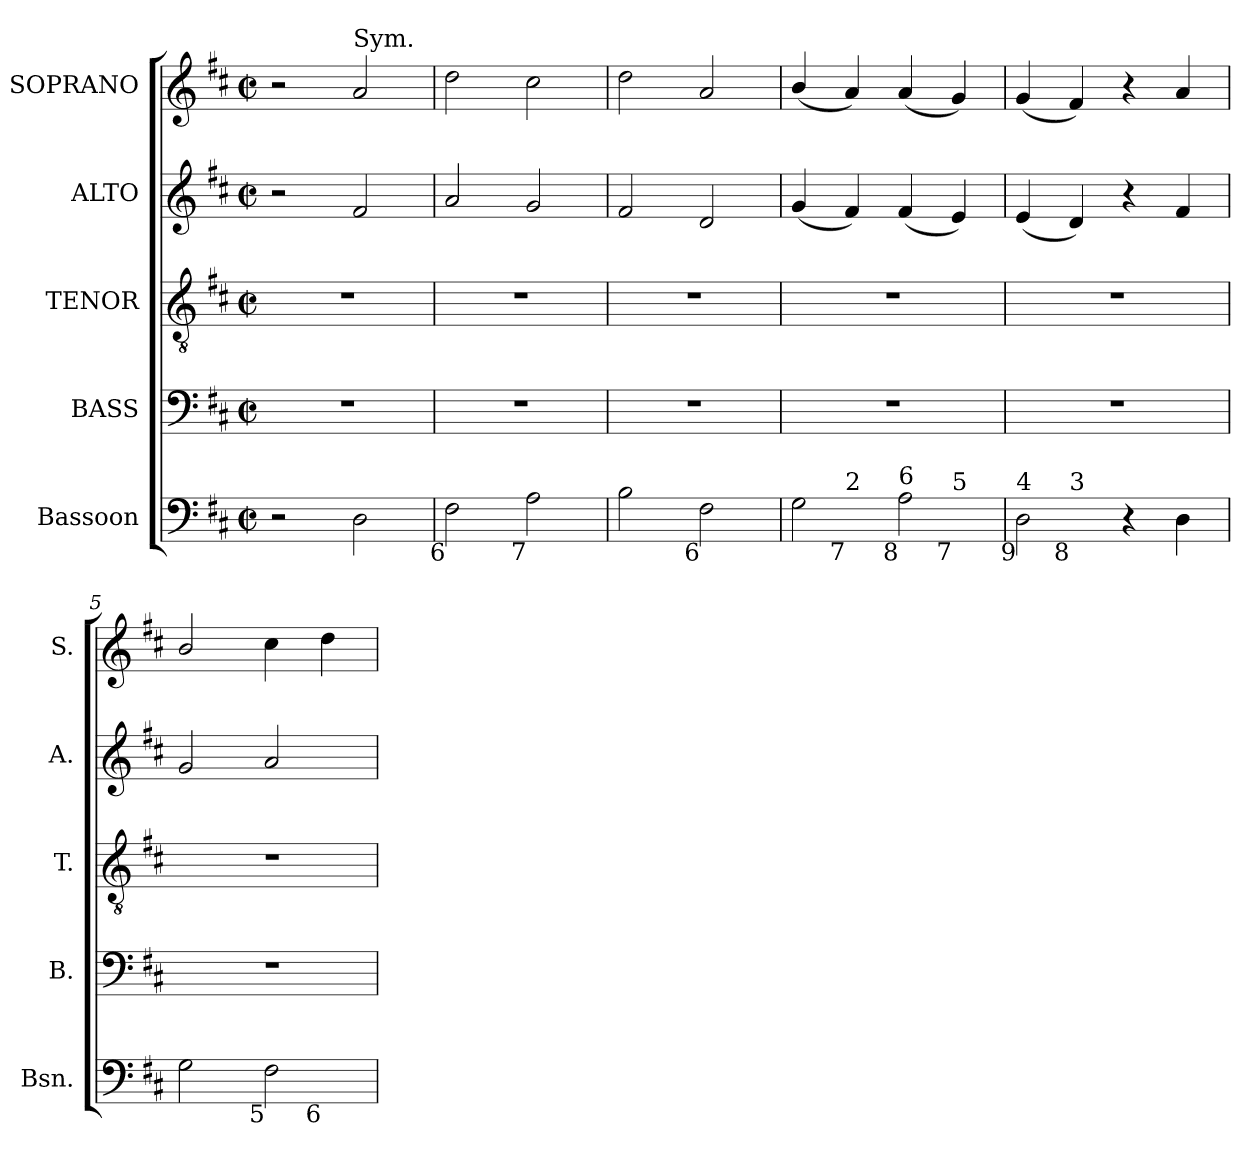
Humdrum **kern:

**kern	**kern	**kern	**kern	**kern
*part5	*part4	*part3	*part2	*part1
*staff5	*staff4	*staff3	*staff2	*staff1
*I"Bassoon	*I"BASS	*I"TENOR	*I"ALTO	*I"SOPRANO
*I'Bsn.	*I'B.	*I'T.	*I'A.	*I'S.
!!LO:PB:g=z
*clefF4	*clefF4	*clefGv2	*clefG2	*clefG2
*	*	*ITrd7c12	*	*
*k[f#c#]	*k[f#c#]	*k[f#c#]	*k[f#c#]	*k[f#c#]
*D:	*D:	*D:	*D:	*D:
*M2/2	*M2/2	*M2/2	*M2/2	*M2/2
*met(c|)	*met(c|)	*met(c|)	*met(c|)	*met(c|)
=	=	=	=	=
2r	1r	1r	2r	2r
!	!	!	!	!LO:TX:a:t=Sym.
2Di\	.	.	2f#i/	2ai/
=1	=1	=1	=1	=1
!LO:TX:b:rj:t=6	!	!	!	!
2F#i\	1r	1r	2ai/	2ddi\
!LO:TX:b:rj:t=7	!	!	!	!
2Ai\	.	.	2gi/	2cc#i\
=2	=2	=2	=2	=2
2Bi\	1r	1r	2f#i/	2ddi\
!LO:TX:b:rj:t=6	!	!	!	!
2F#i\	.	.	2di/	2ai/
=3	=3	=3	=3	=3
!LO:TX:b:rj:t=8	!	!	!	!
!LO:TX:t=3	!	!	!	!
*^	*	*	*	*
*	*^	*	*	*	*
2Gi\	4ryy	2.ryy	1r	1r	(4gi/	(4bi/
!	!LO:TX:b:rj:t=7	!	!	!	!	!
!	!LO:TX:t=2	!	!	!	!	!
.	2.ryy	.	.	.	4f#i/)	4ai/)
!LO:TX:b:rj:t=8	!	!	!	!	!	!
!LO:TX:t=6	!	!	!	!	!	!
2Ai\	.	.	.	.	(4f#i/	(4ai/
!	!	!LO:TX:b:rj:t=7	!	!	!	!
!	!	!LO:TX:t=5	!	!	!	!
.	.	4ryy	.	.	4ei/)	4gi/)
=4	=4	=4	=4	=4	=4	=4
!LO:TX:b:rj:t=9	!	!	!	!	!	!
!LO:TX:t=4	!	!	!	!	!	!
*	*v	*v	*	*	*	*
2Di\	4ryy	1r	1r	(4ei/	(4gi/
!	!LO:TX:b:rj:t=8	!	!	!	!
!	!LO:TX:t=3	!	!	!	!
.	2.ryy	.	.	4di/)	4f#i/)
4r	.	.	.	4r	4r
4Di\	.	.	.	4f#i/	4ai/
=5	=5	=5	=5	=5	=5
2Gi\	2.ryy	1r	1r	2gi/	2bi/
!LO:TX:b:rj:t=5	!	!	!	!	!
2F#i\	.	.	.	2ai/	4cc#i\
!	!LO:TX:b:rj:t=6	!	!	!	!
.	4ryy	.	.	.	4ddi\
*v	*v	*	*	*	*
=	=	=	=	=
*-	*-	*-	*-	*-
